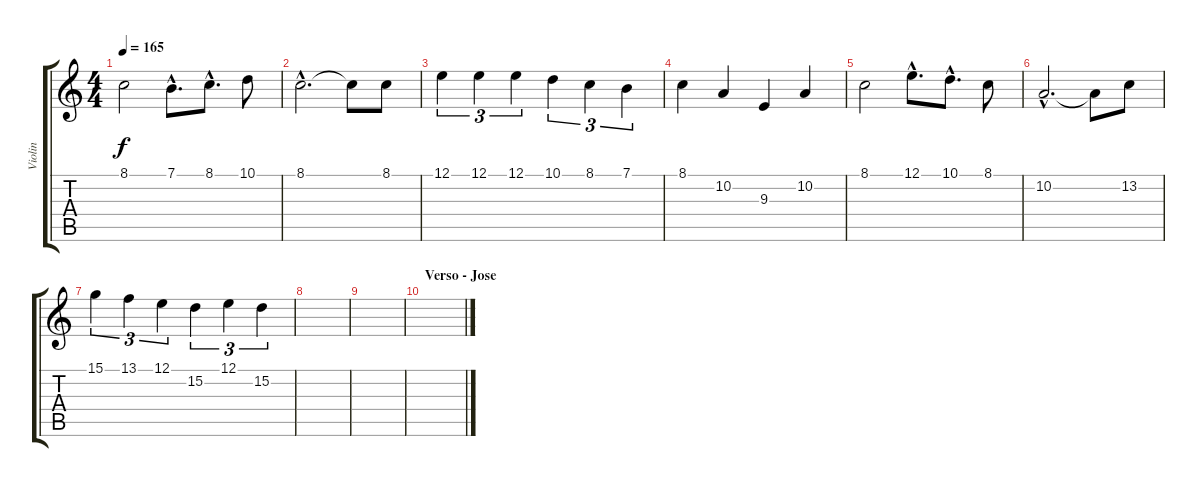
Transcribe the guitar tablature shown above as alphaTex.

\track ("Violin" "Violin") {instrument violin}
\staff {score tabs}
\tuning (E4 B3 G3 D3 A2 E2) {hide}
\ts (4 4)
\tempo 165
\clef g2
\ks c
8.1.2{dy f instrument violin} 7.1{hac}.8{d} 8.1{hac}.8{d} 10.1.8 |
8.1{hac}.2{d} 8.1{t}.8 8.1.8 |
12.1.4{tu (3 2)} 12.1.4{tu (3 2)} 12.1.4{tu (3 2)} 10.1.4{tu (3 2)} 8.1.4{tu (3 2)} 7.1.4{tu (3 2)} |
8.1.4 10.2.4 9.3.4 10.2.4 |
8.1.2 12.1{hac}.8{d} 10.1{hac}.8{d} 8.1.8 |
10.2{hac}.2{d} 10.2{t}.8 13.2.8 |
15.1.4{tu (3 2)} 13.1.4{tu (3 2)} 12.1.4{tu (3 2)} 15.2.4{tu (3 2)} 12.1.4{tu (3 2)} 15.2.4{tu (3 2)} |
|
|
\section ("" "Verso - Jose")
